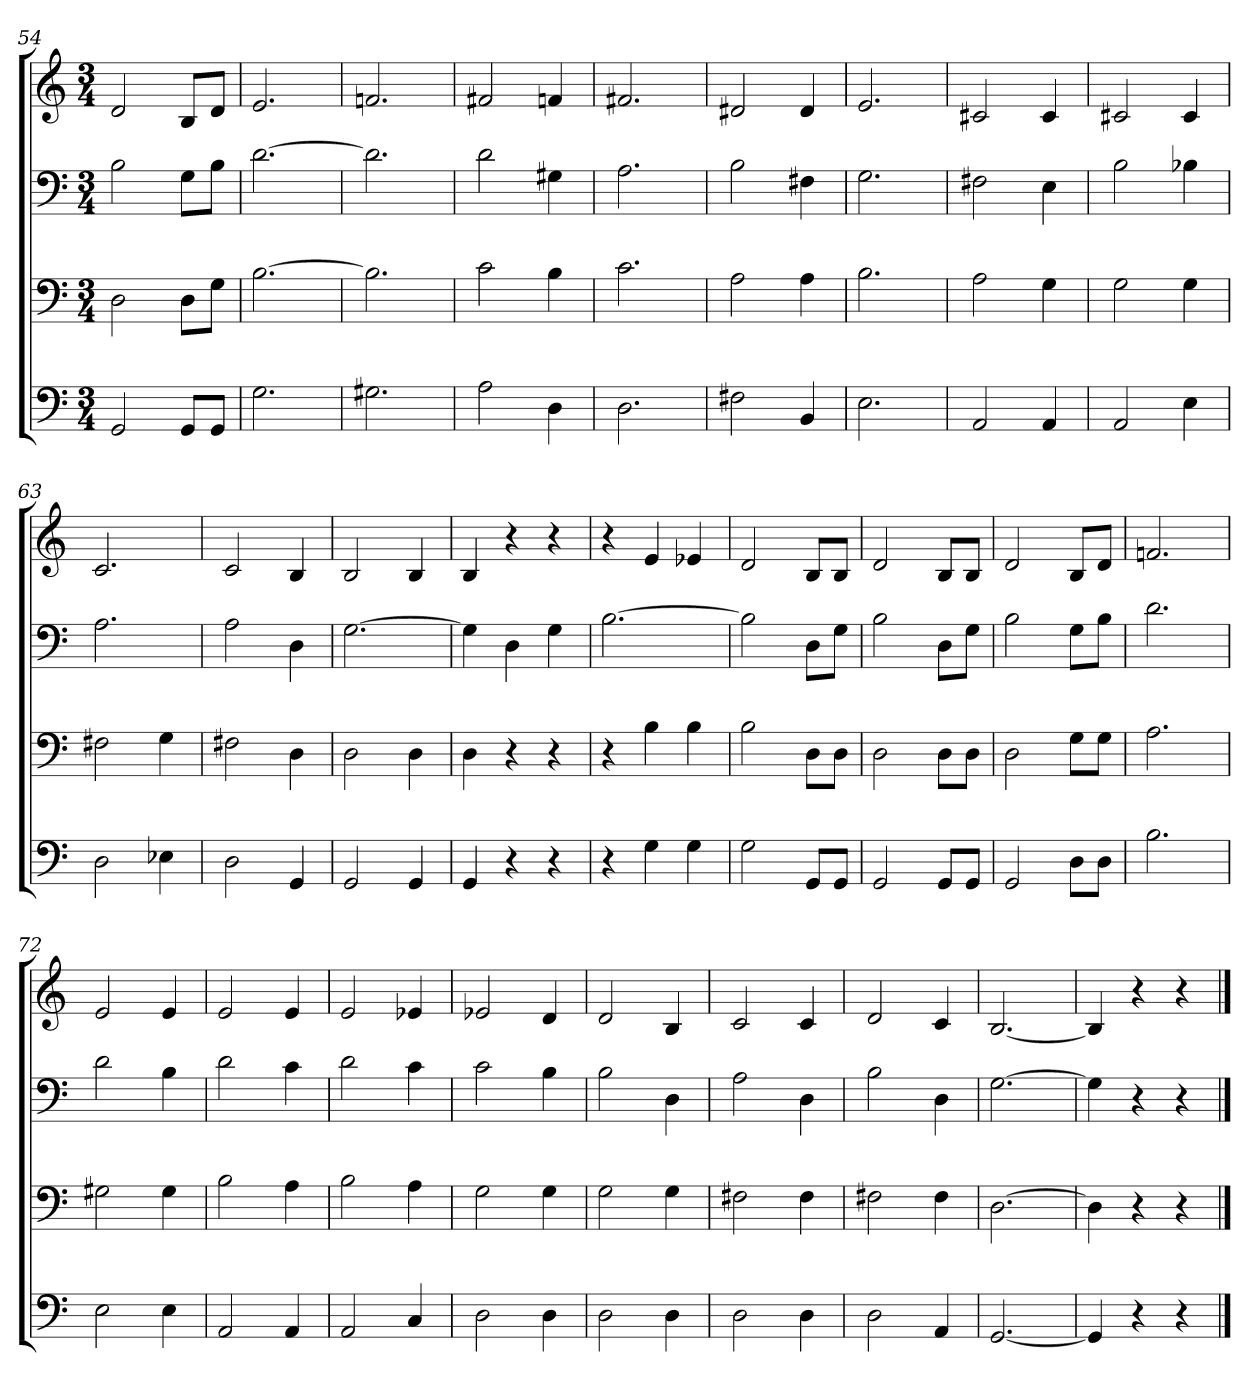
**kern	**kern	**kern	**kern
*part4	*part3	*part2	*part1
*staff4	*staff3	*staff2	*staff1
*M3/4	*M3/4	*M3/4	*M3/4
=54	=54	=54	=54
2GG	2D	2B	2d
8GGL	8DL	8GL	8BL
8GGJ	8GJ	8BJ	8dJ
=55	=55	=55	=55
2.G	[2.B	[2.d	2.e
=56	=56	=56	=56
2.G#X	2.B]	2.d]	2.fn
=57	=57	=57	=57
2A	2c	2d	2f#X
4D	4B	4G#X	4fn
=58	=58	=58	=58
2.D	2.c	2.A	2.f#X
=59	=59	=59	=59
2F#X	2A	2B	2d#X
4BB	4A	4F#X	4d#
=60	=60	=60	=60
2.E	2.B	2.G	2.e
=61	=61	=61	=61
2AA	2A	2F#X	2c#X
4AA	4G	4E	4c#
=62	=62	=62	=62
2AA	2G	2B	2c#X
4E	4G	4B-X	4c#
=63	=63	=63	=63
2D	2F#X	2.A	2.c
4E-X	4G	.	.
=64	=64	=64	=64
2D	2F#X	2A	2c
4GG	4D	4D	4B
=65	=65	=65	=65
2GG	2D	[2.G	2B
4GG	4D	.	4B
=66	=66	=66	=66
4GG	4D	4G]	4B
4r	4r	4D	4r
4r	4r	4G	4r
=67	=67	=67	=67
4r	4r	[2.B	4r
4G	4B	.	4e
4G	4B	.	4e-X
=68	=68	=68	=68
2G	2B	2B]	2d
8GGL	8DL	8DL	8BL
8GGJ	8DJ	8GJ	8BJ
=69	=69	=69	=69
2GG	2D	2B	2d
8GGL	8DL	8DL	8BL
8GGJ	8DJ	8GJ	8BJ
=70	=70	=70	=70
2GG	2D	2B	2d
8DL	8GL	8GL	8BL
8DJ	8GJ	8BJ	8dJ
=71	=71	=71	=71
2.B	2.A	2.d	2.fn
=72	=72	=72	=72
2E	2G#X	2d	2e
4E	4G#	4B	4e
=73	=73	=73	=73
2AA	2B	2d	2e
4AA	4A	4c	4e
=74	=74	=74	=74
2AA	2B	2d	2e
4C	4A	4c	4e-X
=75	=75	=75	=75
2D	2G	2c	2e-X
4D	4G	4B	4d
=76	=76	=76	=76
2D	2G	2B	2d
4D	4G	4D	4B
=77	=77	=77	=77
2D	2F#X	2A	2c
4D	4F#	4D	4c
=78	=78	=78	=78
2D	2F#X	2B	2d
4AA	4F#	4D	4c
=79	=79	=79	=79
[2.GG	[2.D	[2.G	[2.B
=80	=80	=80	=80
4GG]	4D]	4G]	4B]
4r	4r	4r	4r
4r	4r	4r	4r
==	==	==	==
*-	*-	*-	*-
